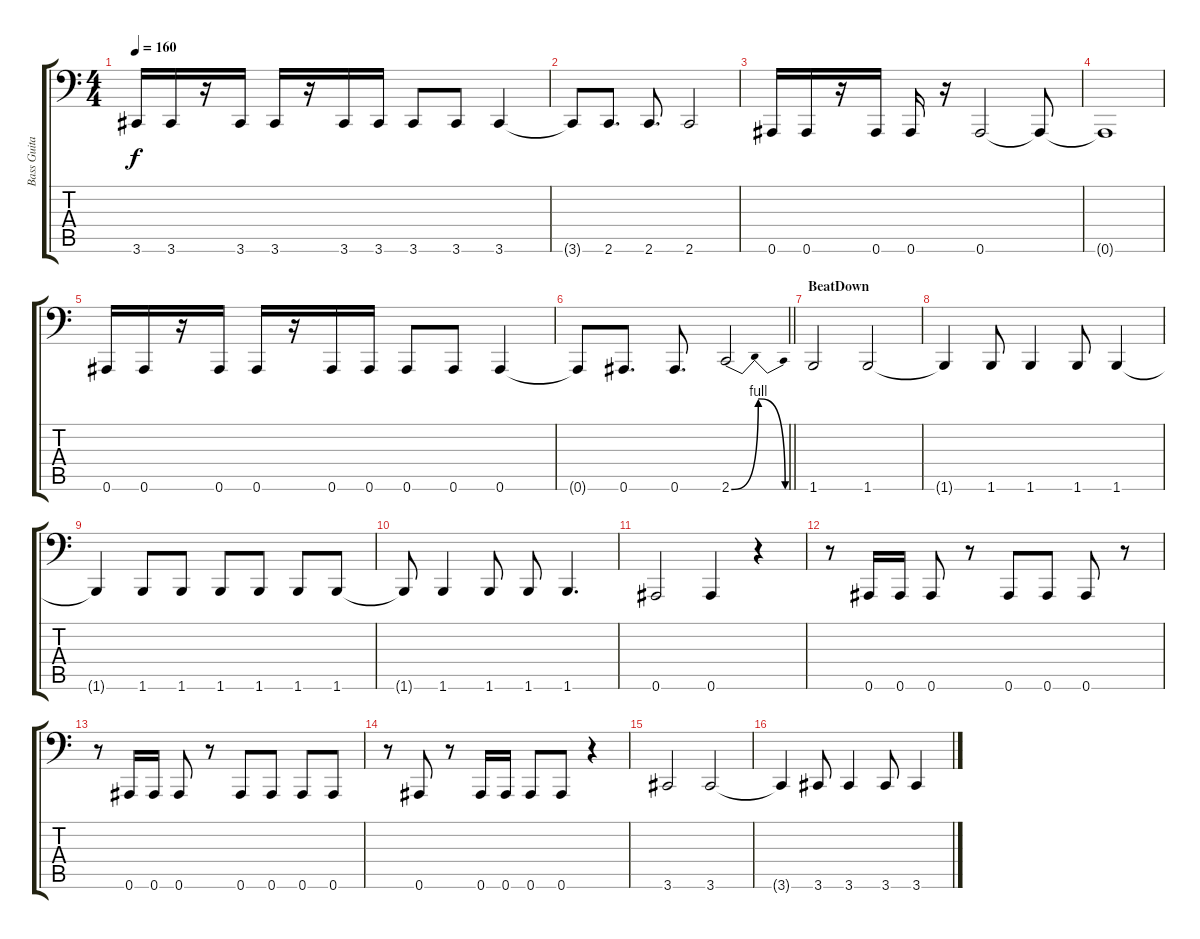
\track ("Bass Guitar" "Bass Guita") {instrument electricbasspick}
\staff {score tabs}
\tuning (C3 G2 Eb2 Bb1 F1 Bb0) {hide}
\ts (4 4)
\tempo 160
\clef f4
\ks c
3.6.16{dy f} 3.6.16 r.16 3.6.16 3.6.16 r.16 3.6.16 3.6.16 3.6.8 3.6.8 3.6.4 |
3.6{t}.8 2.6.8{d} 2.6.8{d} 2.6.2 |
0.6.16 0.6.16 r.16 0.6.16 0.6.16 r.16 0.6.2 0.6{t}.8 |
0.6{t}.1 |
0.6.16 0.6.16 r.16 0.6.16 0.6.16 r.16 0.6.16 0.6.16 0.6.8 0.6.8 0.6.4 |
\barLineRight lightlight
0.6{t}.8 0.6.8{d} 0.6.8{d} 2.6{be (bendrelease 0 0 15 4 45 4 60 0)}.2 |
\section ("" "BeatDown")
1.6.2 1.6.2 |
1.6{t}.4 1.6.8 1.6.4 1.6.8 1.6.4 |
1.6{t}.4 1.6.8 1.6.8 1.6.8 1.6.8 1.6.8 1.6.8 |
1.6{t}.8 1.6.4 1.6.8 1.6.8 1.6.4{d} |
0.6.2 0.6.4 r.4 |
r.8 0.6.16 0.6.16 0.6.8 r.8 0.6.8 0.6.8 0.6.8 r.8 |
r.8 0.6.16 0.6.16 0.6.8 r.8 0.6.8 0.6.8 0.6.8 0.6.8 |
r.8 0.6.8 r.8 0.6.16 0.6.16 0.6.8 0.6.8 r.4 |
3.6.2 3.6.2 |
3.6{t}.4 3.6.8 3.6.4 3.6.8 3.6.4
